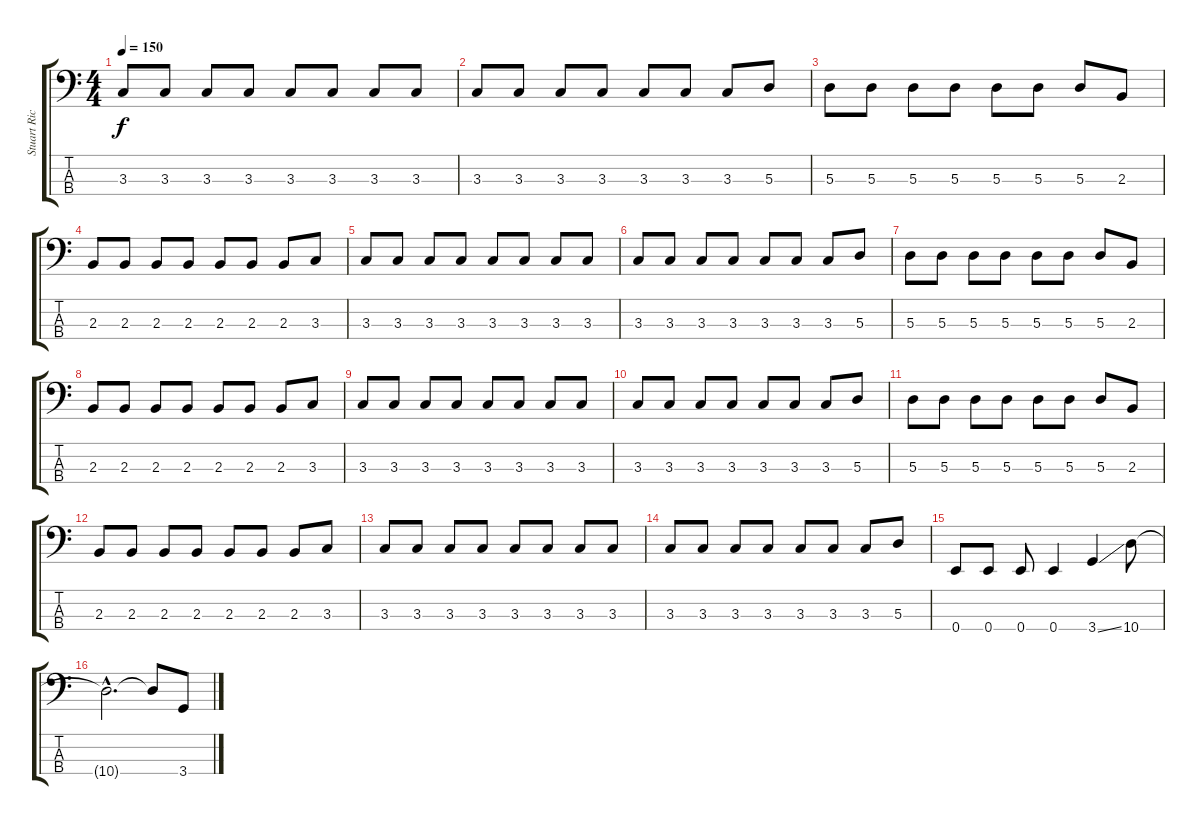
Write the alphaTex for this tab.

\track ("Stuart Richardson" "Stuart Ric") {instrument electricbassfinger}
\staff {score tabs}
\tuning (G2 D2 A1 E1) {hide}
\ts (4 4)
\tempo 150
\clef f4
\ks c
3.3.8{dy f} 3.3.8 3.3.8 3.3.8 3.3.8 3.3.8 3.3.8 3.3.8 |
3.3.8 3.3.8 3.3.8 3.3.8 3.3.8 3.3.8 3.3.8 5.3.8 |
5.3.8 5.3.8 5.3.8 5.3.8 5.3.8 5.3.8 5.3.8 2.3.8 |
2.3.8 2.3.8 2.3.8 2.3.8 2.3.8 2.3.8 2.3.8 3.3.8 |
3.3.8 3.3.8 3.3.8 3.3.8 3.3.8 3.3.8 3.3.8 3.3.8 |
3.3.8 3.3.8 3.3.8 3.3.8 3.3.8 3.3.8 3.3.8 5.3.8 |
5.3.8 5.3.8 5.3.8 5.3.8 5.3.8 5.3.8 5.3.8 2.3.8 |
2.3.8 2.3.8 2.3.8 2.3.8 2.3.8 2.3.8 2.3.8 3.3.8 |
3.3.8 3.3.8 3.3.8 3.3.8 3.3.8 3.3.8 3.3.8 3.3.8 |
3.3.8 3.3.8 3.3.8 3.3.8 3.3.8 3.3.8 3.3.8 5.3.8 |
5.3.8 5.3.8 5.3.8 5.3.8 5.3.8 5.3.8 5.3.8 2.3.8 |
2.3.8 2.3.8 2.3.8 2.3.8 2.3.8 2.3.8 2.3.8 3.3.8 |
3.3.8 3.3.8 3.3.8 3.3.8 3.3.8 3.3.8 3.3.8 3.3.8 |
3.3.8 3.3.8 3.3.8 3.3.8 3.3.8 3.3.8 3.3.8 5.3.8 |
0.4.8{instrument electricbassfinger} 0.4.8 0.4.8 0.4.4 3.4{ss}.4 10.4.8 |
10.4{hac t}.2{d} 10.4{t}.8 3.4{ss}.8
